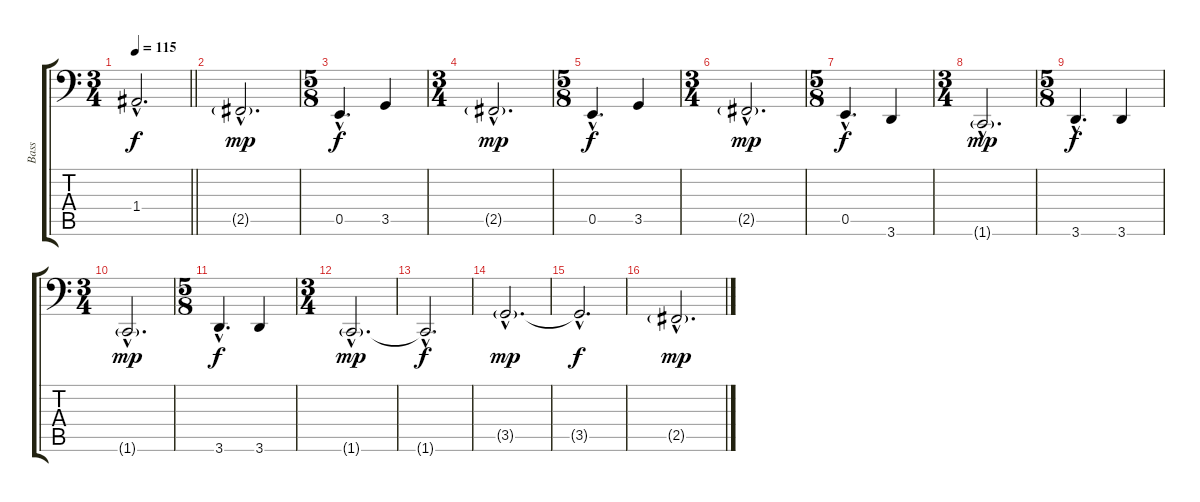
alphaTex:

\track ("Bass" "Bass") {instrument electricbassfinger}
\staff {score tabs}
\tuning (C3 G2 D2 A1 E1 B0) {hide}
\ts (3 4)
\tempo 115
\clef f4
\barLineRight lightlight
\ks c
1.4{hac t}.2{d dy f} |
2.5{g hac}.2{d dy mp} |
\ts (5 8)
0.5{hac}.4{d dy f} 3.5.4 |
\ts (3 4)
2.5{g hac}.2{d dy mp} |
\ts (5 8)
0.5{hac}.4{d dy f} 3.5.4 |
\ts (3 4)
2.5{g hac}.2{d dy mp} |
\ts (5 8)
0.5{hac}.4{d dy f} 3.6.4 |
\ts (3 4)
1.6{g hac}.2{d dy mp} |
\ts (5 8)
3.6{hac}.4{d dy f} 3.6.4 |
\ts (3 4)
1.6{g hac}.2{d dy mp} |
\ts (5 8)
3.6{hac}.4{d dy f} 3.6.4 |
\ts (3 4)
1.6{g hac}.2{d dy mp} |
1.6{hac t}.2{d dy f} |
3.5{g hac}.2{d dy mp} |
3.5{hac t}.2{d dy f} |
2.5{g hac}.2{d dy mp}
